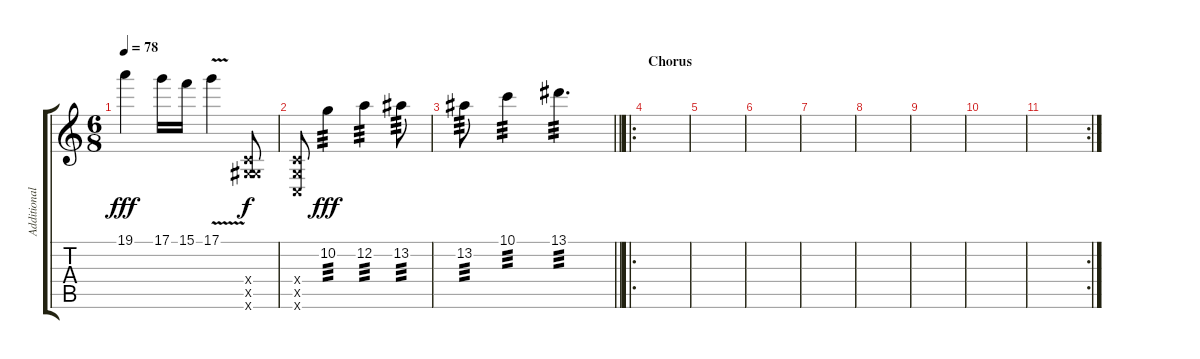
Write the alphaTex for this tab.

\track ("Additional/Solo Guitar" "Additional") {instrument overdrivenguitar}
\staff {score tabs}
\tuning (D4 A3 F3 C3 G2 C2) {hide}
\ts (6 8)
\tempo 78
\clef g2
\ks c
19.1.4{dy fff} 17.1.16 15.1.16 17.1{v}.4 (0.4{x} 0.5{x} 8.6{x}).8{dy f} |
(0.4{x} 0.5{x} 0.6{x}).8 10.2.4{tp 3 dy fff} 12.2.4{tp 3} 13.2.8{tp 3} |
\barLineRight lightlight
13.2.8{tp 3} 10.1.4{tp 3} 13.1.4{d tp 3} |
\ro
\section ("" "Chorus")
|
|
|
|
|
|
|
\rc 2
